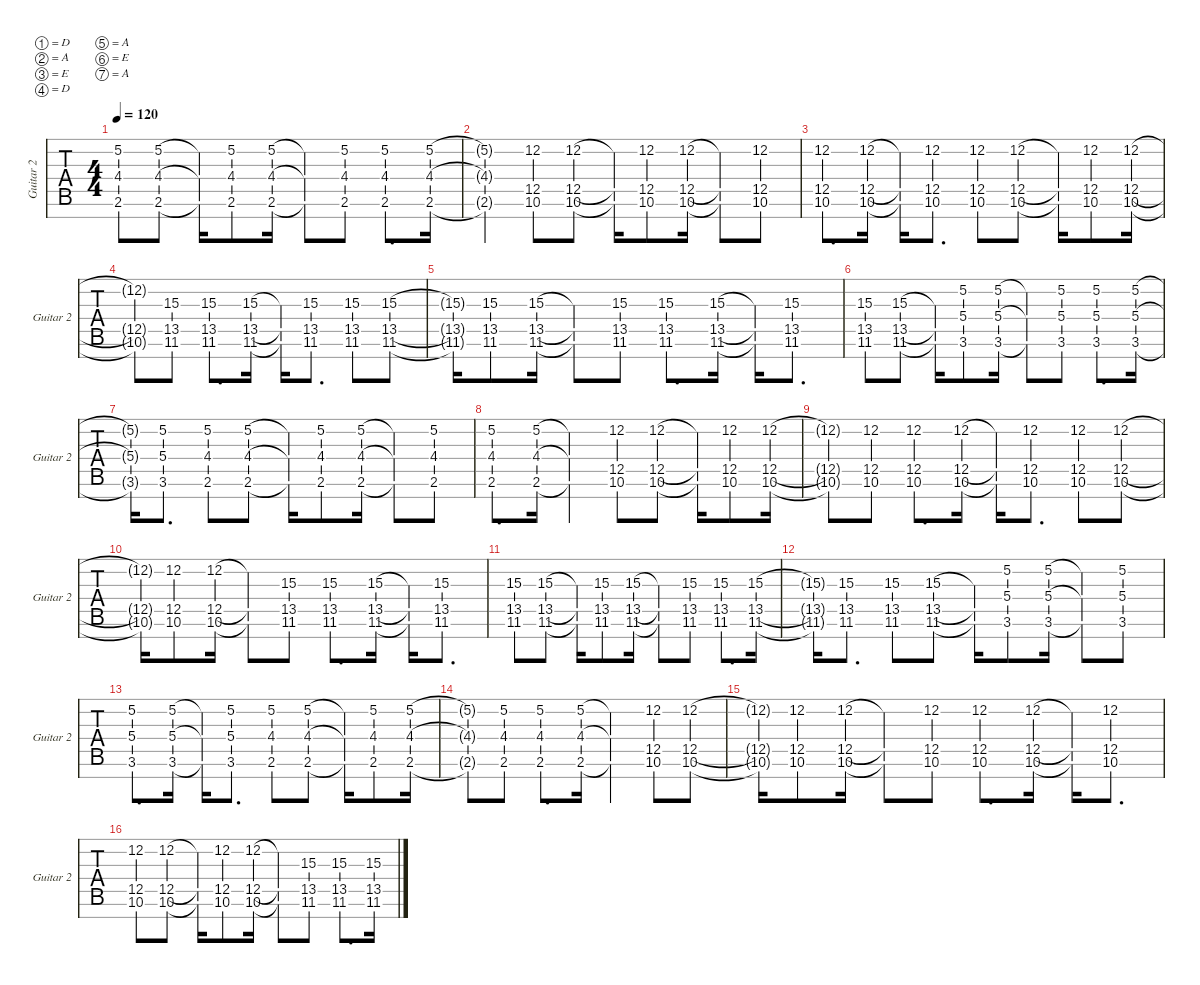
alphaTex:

\defaultSystemsLayout 4
\hideDynamics
\bracketExtendMode nobrackets
\singleTrackTrackNamePolicy allsystems
\multiTrackTrackNamePolicy allsystems
\firstSystemTrackNameMode fullname
\otherSystemsTrackNameMode fullname
\otherSystemsTrackNameOrientation horizontal
\track ("Guitar 2" "Guitar 2") {instrument distortionguitar}
\staff {tabs}
\tuning (D4 A3 E3 D3 A2 E2 A1)
\ts (4 4)
\tempo 120
\clef g2
\ks c
(2.6 4.4 5.2).8{dy mf} (2.6 4.4 5.2).8 (2.6{t} 4.4{t} 5.2{t}).16 (2.6 4.4 5.2).8 (2.6 4.4 5.2).16 (2.6{t} 4.4{t} 5.2{t}).8 (2.6 4.4 5.2).8 (2.6 4.4 5.2).8{d} (2.6 4.4 5.2).16 |
(2.6{t} 4.4{t} 5.2{t}).4 (10.6 12.5 12.2).8 (10.6 12.5 12.2).8 (10.6{t} 12.5{t} 12.2{t}).16 (10.6 12.5 12.2).8 (10.6 12.5 12.2).16 (10.6{t} 12.5{t} 12.2{t}).8 (10.6 12.5 12.2).8 |
(10.6 12.5 12.2).8{d} (10.6 12.5 12.2).16 (10.6{t} 12.5{t} 12.2{t}).16 (10.6 12.5 12.2).8{d} (10.6 12.5 12.2).8 (10.6 12.5 12.2).8 (10.6{t} 12.5{t} 12.2{t}).16 (10.6 12.5 12.2).8 (10.6 12.5 12.2).16 |
(10.6{t} 12.5{t} 12.2{t}).8 (11.6 13.5 15.3).8 (11.6 13.5 15.3).8{d} (11.6 13.5 15.3).16 (11.6{t} 13.5{t} 15.3{t}).16 (11.6 13.5 15.3).8{d} (11.6 13.5 15.3).8 (11.6 13.5 15.3).8 |
(11.6{t} 13.5{t} 15.3{t}).16 (11.6 13.5 15.3).8 (11.6 13.5 15.3).16 (11.6{t} 13.5{t} 15.3{t}).8 (11.6 13.5 15.3).8 (11.6 13.5 15.3).8{d} (11.6 13.5 15.3).16 (11.6{t} 13.5{t} 15.3{t}).16 (11.6 13.5 15.3).8{d} |
(11.6 13.5 15.3).8 (11.6 13.5 15.3).8 (11.6{t} 13.5{t} 15.3{t}).16 (3.6 5.4 5.2).8 (3.6 5.4 5.2).16 (3.6{t} 5.4{t} 5.2{t}).8 (3.6 5.4 5.2).8 (3.6 5.4 5.2).8{d} (3.6 5.4 5.2).16 |
(3.6{t} 5.4{t} 5.2{t}).16 (3.6 5.4 5.2).8{d} (2.6 4.4 5.2).8 (2.6 4.4 5.2).8 (2.6{t} 4.4{t} 5.2{t}).16 (2.6 4.4 5.2).8 (2.6 4.4 5.2).16 (2.6{t} 4.4{t} 5.2{t}).8 (2.6 4.4 5.2).8 |
(2.6 4.4 5.2).8{d} (2.6 4.4 5.2).16 (2.6{t} 4.4{t} 5.2{t}).4 (10.6 12.5 12.2).8 (10.6 12.5 12.2).8 (10.6{t} 12.5{t} 12.2{t}).16 (10.6 12.5 12.2).8 (10.6 12.5 12.2).16 |
(10.6{t} 12.5{t} 12.2{t}).8 (10.6 12.5 12.2).8 (10.6 12.5 12.2).8{d} (10.6 12.5 12.2).16 (10.6{t} 12.5{t} 12.2{t}).16 (10.6 12.5 12.2).8{d} (10.6 12.5 12.2).8 (10.6 12.5 12.2).8 |
(10.6{t} 12.5{t} 12.2{t}).16 (10.6 12.5 12.2).8 (10.6 12.5 12.2).16 (10.6{t} 12.5{t} 12.2{t}).8 (11.6 13.5 15.3).8 (11.6 13.5 15.3).8{d} (11.6 13.5 15.3).16 (11.6{t} 13.5{t} 15.3{t}).16 (11.6 13.5 15.3).8{d} |
(11.6 13.5 15.3).8 (11.6 13.5 15.3).8 (11.6{t} 13.5{t} 15.3{t}).16 (11.6 13.5 15.3).8 (11.6 13.5 15.3).16 (11.6{t} 13.5{t} 15.3{t}).8 (11.6 13.5 15.3).8 (11.6 13.5 15.3).8{d} (11.6 13.5 15.3).16 |
(11.6{t} 13.5{t} 15.3{t}).16 (11.6 13.5 15.3).8{d} (11.6 13.5 15.3).8 (11.6 13.5 15.3).8 (11.6{t} 13.5{t} 15.3{t}).16 (3.6 5.4 5.2).8 (3.6 5.4 5.2).16 (3.6{t} 5.4{t} 5.2{t}).8 (3.6 5.4 5.2).8 |
(3.6 5.4 5.2).8{d} (3.6 5.4 5.2).16 (3.6{t} 5.4{t} 5.2{t}).16 (3.6 5.4 5.2).8{d} (2.6 4.4 5.2).8 (2.6 4.4 5.2).8 (2.6{t} 4.4{t} 5.2{t}).16 (2.6 4.4 5.2).8 (2.6 4.4 5.2).16 |
(2.6{t} 4.4{t} 5.2{t}).8 (2.6 4.4 5.2).8 (2.6 4.4 5.2).8{d} (2.6 4.4 5.2).16 (2.6{t} 4.4{t} 5.2{t}).4 (10.6 12.5 12.2).8 (10.6 12.5 12.2).8 |
(10.6{t} 12.5{t} 12.2{t}).16 (10.6 12.5 12.2).8 (10.6 12.5 12.2).16 (10.6{t} 12.5{t} 12.2{t}).8 (10.6 12.5 12.2).8 (10.6 12.5 12.2).8{d} (10.6 12.5 12.2).16 (10.6{t} 12.5{t} 12.2{t}).16 (10.6 12.5 12.2).8{d} |
(10.6 12.5 12.2).8 (10.6 12.5 12.2).8 (10.6{t} 12.5{t} 12.2{t}).16 (10.6 12.5 12.2).8 (10.6 12.5 12.2).16 (10.6{t} 12.5{t} 12.2{t}).8 (11.6 13.5 15.3).8 (11.6 13.5 15.3).8{d} (11.6 13.5 15.3).16
